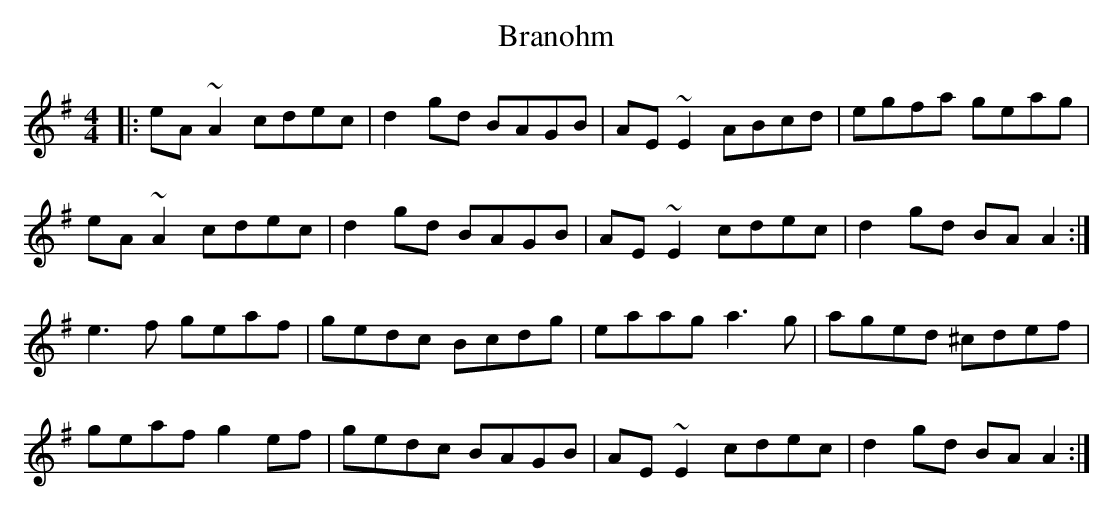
X:1
T: Branohm
M: 4/4
L: 1/8
K: Ador
|:eA ~A2 cdec|d2gd BAGB|AE~E2 ABcd|egfa geag|
eA ~A2 cdec|d2gd BAGB|AE~E2 cdec|d2gd BAA2:|
e3f geaf|gedc Bcdg|eaag a3 g|aged ^cdef|
geaf g2ef|gedc BAGB|AE~E2 cdec|d2gd BAA2:|
